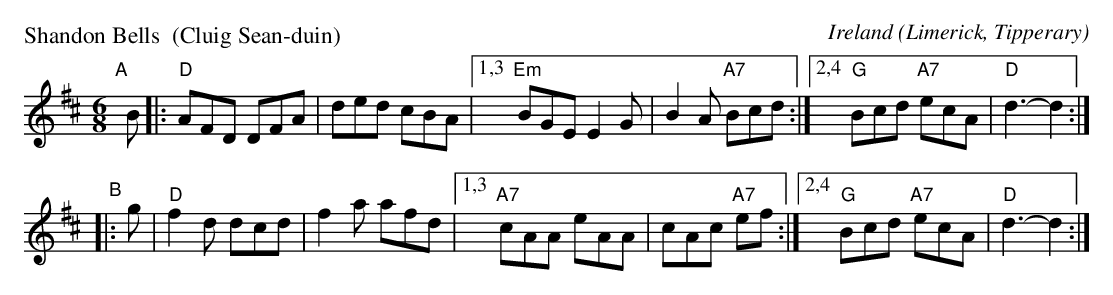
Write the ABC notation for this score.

X:1
P: Shandon Bells  (Cluig Sean-duin)
O: Ireland (Limerick, Tipperary)
M: 6/8
L: 1/8
K: D
"A"[|] B \
|: "D"AFD DFA | ded cBA |[1,3 "Em"BGE E2G | B2A "A7"Bcd \
                       :|[2,4 "G"Bcd "A7"ecA | "D"d3- d2 :|
"^B"|: g \
| "D"f2d dcd | f2a afd |[1,3 "A7"cAA eAA | cAc "A7"ef \
                      :|[2,4 "G"Bcd "A7"ecA | "D"d3- d2 :|
